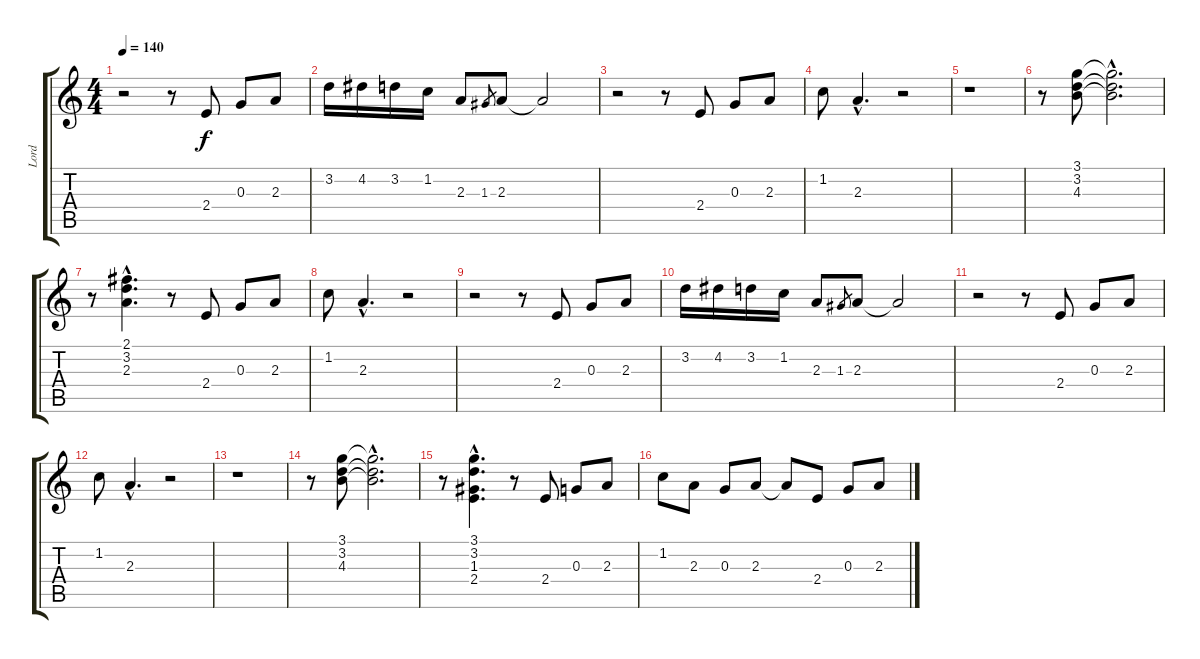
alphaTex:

\track ("Lord" "Lord") {instrument rockorgan}
\staff {score tabs}
\tuning (E5 B4 G4 D4 A3 E3) {hide}
\ts (4 4)
\tempo 140
\clef g2
\ks c
r.2{dy f} r.8 2.4.8 0.3.8 2.3.8 |
3.2.16 4.2.16 3.2.16 1.2.16 2.3.8 1.3.8{gr} 2.3.8 2.3{t}.2 |
r.2 r.8 2.4.8 0.3.8 2.3.8 |
1.2.8 2.3{hac}.4{d} r.2 |
r.1 |
r.8 (3.1 3.2 4.3).8 (3.1{hac t} 3.2{hac t} 4.3{hac t}).2{d} |
r.8 (2.1{hac} 3.2{hac} 2.3{hac}).4{d} r.8 2.4.8 0.3.8 2.3.8 |
1.2.8 2.3{hac}.4{d} r.2 |
r.2 r.8 2.4.8 0.3.8 2.3.8 |
3.2.16 4.2.16 3.2.16 1.2.16 2.3.8 1.3.8{gr} 2.3.8 2.3{t}.2 |
r.2 r.8 2.4.8 0.3.8 2.3.8 |
1.2.8 2.3{hac}.4{d} r.2 |
r.1 |
r.8 (3.1 3.2 4.3).8 (3.1{hac t} 3.2{hac t} 4.3{hac t}).2{d} |
r.8 (3.1{hac} 3.2{hac} 1.3{hac} 2.4{hac}).4{d} r.8 2.4.8 0.3.8 2.3.8 |
1.2.8 2.3.8 0.3.8 2.3.8 2.3{t}.8 2.4.8 0.3.8 2.3.8
